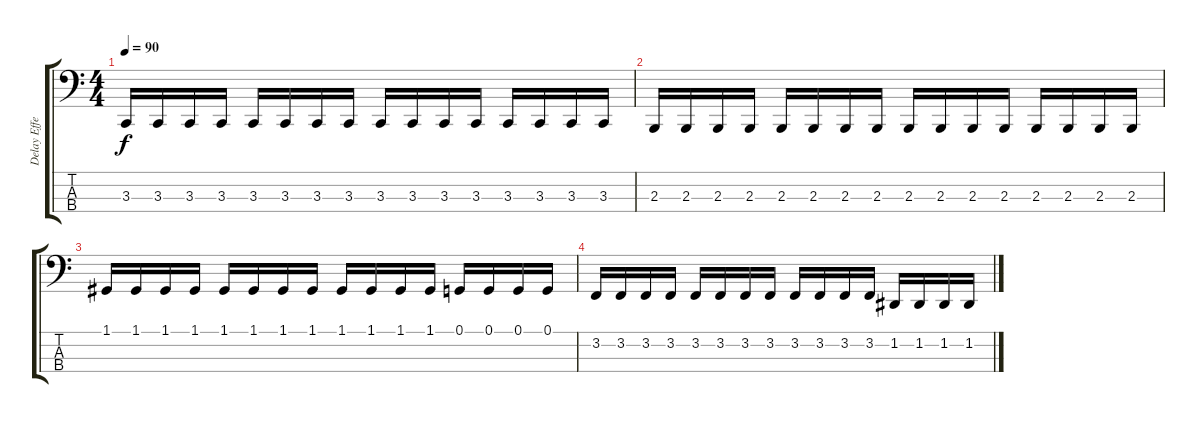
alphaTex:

\track ("Delay Effect" "Delay Effe") {instrument pad3polysynth}
\staff {score tabs}
\tuning (G2 D2 A1 E1) {hide}
\ts (4 4)
\tempo 90
\clef f4
\ks c
3.3.16{dy f} 3.3.16 3.3.16 3.3.16 3.3.16 3.3.16 3.3.16 3.3.16 3.3.16 3.3.16 3.3.16 3.3.16 3.3.16 3.3.16 3.3.16 3.3.16 |
2.3.16 2.3.16 2.3.16 2.3.16 2.3.16 2.3.16 2.3.16 2.3.16 2.3.16 2.3.16 2.3.16 2.3.16 2.3.16 2.3.16 2.3.16 2.3.16 |
1.1.16 1.1.16 1.1.16 1.1.16 1.1.16 1.1.16 1.1.16 1.1.16 1.1.16 1.1.16 1.1.16 1.1.16 0.1.16 0.1.16 0.1.16 0.1.16 |
3.2.16 3.2.16 3.2.16 3.2.16 3.2.16 3.2.16 3.2.16 3.2.16 3.2.16 3.2.16 3.2.16 3.2.16 1.2.16 1.2.16 1.2.16 1.2.16
